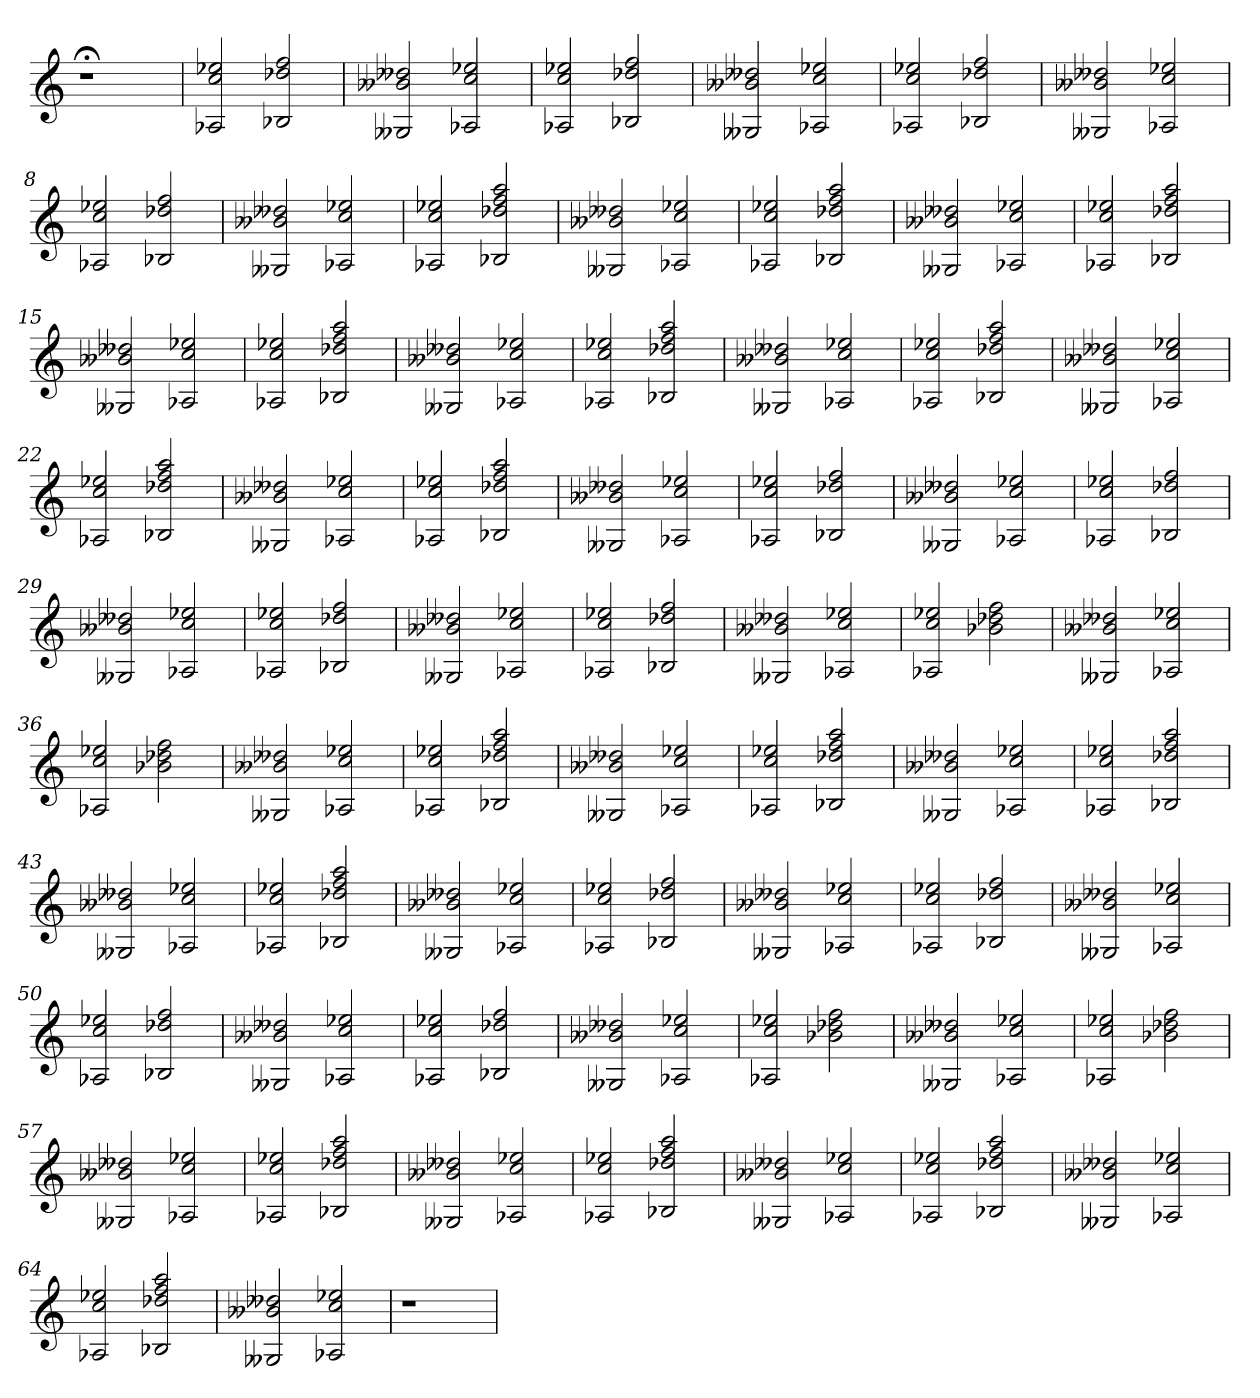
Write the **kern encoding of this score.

**kern
*part1
*staff1
=
1r;<
=1
1r
=2
2A-X 2cc 2ee-X
2B-X 2dd-X 2ff
=3
2G--X 2b--X 2dd--X
2A-X 2cc 2ee-X
=4
2A-X 2cc 2ee-X
2B-X 2dd-X 2ff
=5
2G--X 2b--X 2dd--X
2A-X 2cc 2ee-X
=6
2A-X 2cc 2ee-X
2B-X 2dd-X 2ff
=7
2G--X 2b--X 2dd--X
2A-X 2cc 2ee-X
=8
2A-X 2cc 2ee-X
2B-X 2dd-X 2ff
=9
2G--X 2b--X 2dd--X
2A-X 2cc 2ee-X
=10
2A-X 2cc 2ee-X
2B-X 2dd-X 2ff 2aa
=11
2G--X 2b--X 2dd--X
2A-X 2cc 2ee-X
=12
2A-X 2cc 2ee-X
2B-X 2dd-X 2ff 2aa
=13
2G--X 2b--X 2dd--X
2A-X 2cc 2ee-X
=14
2A-X 2cc 2ee-X
2B-X 2dd-X 2ff 2aa
=15
2G--X 2b--X 2dd--X
2A-X 2cc 2ee-X
=16
2A-X 2cc 2ee-X
2B-X 2dd-X 2ff 2aa
=17
2G--X 2b--X 2dd--X
2A-X 2cc 2ee-X
=18
2A-X 2cc 2ee-X
2B-X 2dd-X 2ff 2aa
=19
2G--X 2b--X 2dd--X
2A-X 2cc 2ee-X
=20
2A-X 2cc 2ee-X
2B-X 2dd-X 2ff 2aa
=21
2G--X 2b--X 2dd--X
2A-X 2cc 2ee-X
=22
2A-X 2cc 2ee-X
2B-X 2dd-X 2ff 2aa
=23
2G--X 2b--X 2dd--X
2A-X 2cc 2ee-X
=24
2A-X 2cc 2ee-X
2B-X 2dd-X 2ff 2aa
=25
2G--X 2b--X 2dd--X
2A-X 2cc 2ee-X
=26
2A-X 2cc 2ee-X
2B-X 2dd-X 2ff
=27
2G--X 2b--X 2dd--X
2A-X 2cc 2ee-X
=28
2A-X 2cc 2ee-X
2B-X 2dd-X 2ff
=29
2G--X 2b--X 2dd--X
2A-X 2cc 2ee-X
=30
2A-X 2cc 2ee-X
2B-X 2dd-X 2ff
=31
2G--X 2b--X 2dd--X
2A-X 2cc 2ee-X
=32
2A-X 2cc 2ee-X
2B-X 2dd-X 2ff
=33
2G--X 2b--X 2dd--X
2A-X 2cc 2ee-X
=34
2A-X 2cc 2ee-X
2b-X 2dd-X 2ff
=35
2G--X 2b--X 2dd--X
2A-X 2cc 2ee-X
=36
2A-X 2cc 2ee-X
2b-X 2dd-X 2ff
=37
2G--X 2b--X 2dd--X
2A-X 2cc 2ee-X
=38
2A-X 2cc 2ee-X
2B-X 2dd-X 2ff 2aa
=39
2G--X 2b--X 2dd--X
2A-X 2cc 2ee-X
=40
2A-X 2cc 2ee-X
2B-X 2dd-X 2ff 2aa
=41
2G--X 2b--X 2dd--X
2A-X 2cc 2ee-X
=42
2A-X 2cc 2ee-X
2B-X 2dd-X 2ff 2aa
=43
2G--X 2b--X 2dd--X
2A-X 2cc 2ee-X
=44
2A-X 2cc 2ee-X
2B-X 2dd-X 2ff 2aa
=45
2G--X 2b--X 2dd--X
2A-X 2cc 2ee-X
=46
2A-X 2cc 2ee-X
2B-X 2dd-X 2ff
=47
2G--X 2b--X 2dd--X
2A-X 2cc 2ee-X
=48
2A-X 2cc 2ee-X
2B-X 2dd-X 2ff
=49
2G--X 2b--X 2dd--X
2A-X 2cc 2ee-X
=50
2A-X 2cc 2ee-X
2B-X 2dd-X 2ff
=51
2G--X 2b--X 2dd--X
2A-X 2cc 2ee-X
=52
2A-X 2cc 2ee-X
2B-X 2dd-X 2ff
=53
2G--X 2b--X 2dd--X
2A-X 2cc 2ee-X
=54
2A-X 2cc 2ee-X
2b-X 2dd-X 2ff
=55
2G--X 2b--X 2dd--X
2A-X 2cc 2ee-X
=56
2A-X 2cc 2ee-X
2b-X 2dd-X 2ff
=57
2G--X 2b--X 2dd--X
2A-X 2cc 2ee-X
=58
2A-X 2cc 2ee-X
2B-X 2dd-X 2ff 2aa
=59
2G--X 2b--X 2dd--X
2A-X 2cc 2ee-X
=60
2A-X 2cc 2ee-X
2B-X 2dd-X 2ff 2aa
=61
2G--X 2b--X 2dd--X
2A-X 2cc 2ee-X
=62
2A-X 2cc 2ee-X
2B-X 2dd-X 2ff 2aa
=63
2G--X 2b--X 2dd--X
2A-X 2cc 2ee-X
=64
2A-X 2cc 2ee-X
2B-X 2dd-X 2ff 2aa
=65
2G--X 2b--X 2dd--X
2A-X 2cc 2ee-X
=66
1r
=
*-
